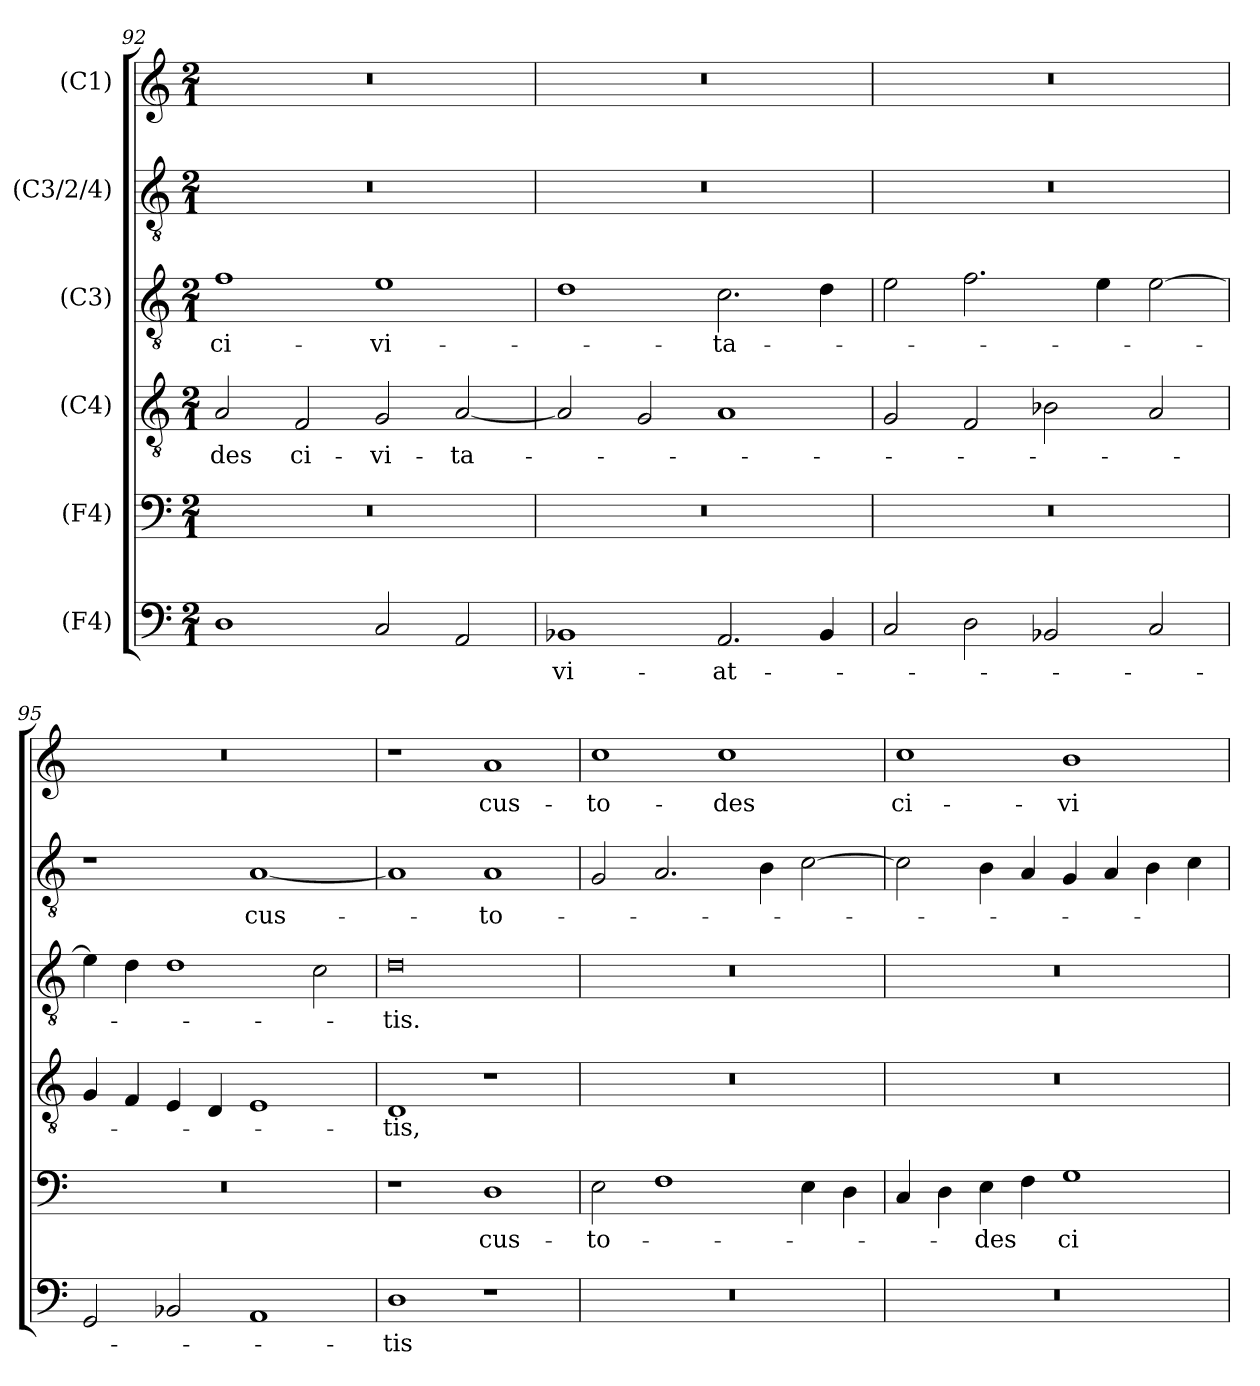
**kern	**text	**kern	**text	**kern	**text	**kern	**text	**kern	**text	**kern	**text
*part6	*part6	*part5	*part5	*part4	*part4	*part3	*part3	*part2	*part2	*part1	*part1
*staff6	*staff6	*staff5	*staff5	*staff4	*staff4	*staff3	*staff3	*staff2	*staff2	*staff1	*staff1
*I"(F4)	*	*I"(F4)	*	*I"(C4)	*	*I"(C3)	*	*I"(C3/2/4)	*	*I"(C1)	*
*clefF4	*	*clefF4	*	*clefGv2	*	*clefGv2	*	*clefGv2	*	*clefG2	*
*	*	*	*	*	*	*ITrd7c12	*	*	*	*	*
*k[]	*	*k[]	*	*k[]	*	*k[]	*	*k[]	*	*k[]	*
*C:	*	*C:	*	*C:	*	*C:	*	*C:	*	*C:	*
*M2/1	*	*M2/1	*	*M2/1	*	*M2/1	*	*M2/1	*	*M2/1	*
=92	=92	=92	=92	=92	=92	=92	=92	=92	=92	=92	=92
!	!	!LO:N:vis=1	!	!	!	!	!	!	!	!	!
!	!	!	!	!	!LO:LY:b:color=#000000	!	!	!	!	!	!
!	!	!	!	!	!	!	!LO:LY:b:color=#000000	!LO:N:vis=1	!	!LO:N:vis=1	!
1Di	.	0r	.	2Ai/	-des	1Fi	ci-	0r	.	0r	.
!	!	!	!	!	!LO:LY:b:color=#000000	!	!	!	!	!	!
.	.	.	.	2Fi/	ci-	.	.	.	.	.	.
!	!	!	!	!	!LO:LY:b:color=#000000	!	!	!	!	!	!
!	!	!	!	!	!	!	!LO:LY:b:color=#000000	!	!	!	!
2Ci/	.	.	.	2Gi/	-vi-	1Ei	-vi-	.	.	.	.
!	!	!	!	!	!LO:LY:b:color=#000000	!	!	!	!	!	!
2AAi/	.	.	.	[2Ai/	-ta-	.	.	.	.	.	.
=93	=93	=93	=93	=93	=93	=93	=93	=93	=93	=93	=93
!	!LO:LY:b:color=#000000	!LO:N:vis=1	!	!	!	!	!	!LO:N:vis=1	!	!LO:N:vis=1	!
1BB-i	-vi-	0r	.	2Ai/]	.	1Di	.	0r	.	0r	.
.	.	.	.	2Gi/	.	.	.	.	.	.	.
!	!LO:LY:b:color=#000000	!	!	!	!	!	!	!	!	!	!
!	!	!	!	!	!	!	!LO:LY:b:color=#000000	!	!	!	!
2.AAi/	-at-	.	.	1Ai	.	2.Ci\	-ta-	.	.	.	.
4BB-i/	.	.	.	.	.	4Di\	.	.	.	.	.
!!LO:LB:g=z
=94	=94	=94	=94	=94	=94	=94	=94	=94	=94	=94	=94
!	!	!LO:N:vis=1	!	!	!	!	!	!LO:N:vis=1	!	!LO:N:vis=1	!
2Ci/	.	0r	.	2Gi/	.	2Ei\	.	0r	.	0r	.
2Di\	.	.	.	2Fi/	.	2.Fi\	.	.	.	.	.
2BB-Xi/	.	.	.	2B-i\	.	.	.	.	.	.	.
.	.	.	.	.	.	4Ei\	.	.	.	.	.
2Ci/	.	.	.	2Ai/	.	[2Ei\	.	.	.	.	.
=95	=95	=95	=95	=95	=95	=95	=95	=95	=95	=95	=95
!	!	!LO:N:vis=1	!	!	!	!	!	!	!	!LO:N:vis=1	!
2GGi/	.	0r	.	4Gi/	.	4Ei\]	.	1r	.	0r	.
.	.	.	.	4Fi/	.	4Di\	.	.	.	.	.
2BB-i/	.	.	.	4Ei/	.	1Di	.	.	.	.	.
.	.	.	.	4Di/	.	.	.	.	.	.	.
!	!	!	!	!	!	!	!	!	!LO:LY:b:color=#000000	!	!
1AAi	.	.	.	1Ei	.	.	.	[1Ai	cus-	.	.
.	.	.	.	.	.	2Ci\	.	.	.	.	.
=96	=96	=96	=96	=96	=96	=96	=96	=96	=96	=96	=96
!	!LO:LY:b:color=#000000	!	!	!	!	!	!	!	!	!	!
!	!	!	!	!	!LO:LY:b:color=#000000	!	!	!	!	!	!
!	!	!	!	!	!	!	!LO:LY:b:color=#000000	!	!	!	!
1Di	-tis	1r	.	1Di	-tis,	0Di	-tis.	1Ai]	.	1r	.
!	!	!	!LO:LY:b:color=#000000	!	!	!	!	!	!	!	!
!	!	!	!	!	!	!	!	!	!LO:LY:b:color=#000000	!	!
!	!	!	!	!	!	!	!	!	!	!	!LO:LY:b:color=#000000
1r	.	1Di	cus-	1r	.	.	.	1Ai	-to-	1ai	cus-
=97	=97	=97	=97	=97	=97	=97	=97	=97	=97	=97	=97
!LO:N:vis=1	!	!	!	!	!	!	!	!	!	!	!
!	!	!	!LO:LY:b:color=#000000	!LO:N:vis=1	!	!LO:N:vis=1	!	!	!	!	!
!	!	!	!	!	!	!	!	!	!	!	!LO:LY:b:color=#000000
0r	.	2Ei\	-to-	0r	.	0r	.	2Gi/	.	1cci	-to-
.	.	1Fi	.	.	.	.	.	2.Ai/	.	.	.
!	!	!	!	!	!	!	!	!	!	!	!LO:LY:b:color=#000000
.	.	.	.	.	.	.	.	.	.	1cci	-des
.	.	.	.	.	.	.	.	4Bi\	.	.	.
.	.	4Ei\	.	.	.	.	.	[2ci\	.	.	.
.	.	4Di\	.	.	.	.	.	.	.	.	.
=98	=98	=98	=98	=98	=98	=98	=98	=98	=98	=98	=98
!LO:N:vis=1	!	!	!	!LO:N:vis=1	!	!LO:N:vis=1	!	!	!	!	!
!	!	!	!	!	!	!	!	!	!	!	!LO:LY:b:color=#000000
0r	.	4Ci/	.	0r	.	0r	.	2ci\]	.	1cci	ci-
.	.	4Di\	.	.	.	.	.	.	.	.	.
!	!	!	!LO:LY:b:color=#000000	!	!	!	!	!	!	!	!
.	.	4Ei\	-des	.	.	.	.	4Bi\	.	.	.
.	.	4Fi\	.	.	.	.	.	4Ai/	.	.	.
!	!	!	!LO:LY:b:color=#000000	!	!	!	!	!	!	!	!
!	!	!	!	!	!	!	!	!	!	!	!LO:LY:b:color=#000000
.	.	1Gi	ci-	.	.	.	.	4Gi/	.	1bi	-vi-
.	.	.	.	.	.	.	.	4Ai/	.	.	.
.	.	.	.	.	.	.	.	4Bi\	.	.	.
.	.	.	.	.	.	.	.	4ci\	.	.	.
=	=	=	=	=	=	=	=	=	=	=	=
*-	*-	*-	*-	*-	*-	*-	*-	*-	*-	*-	*-
